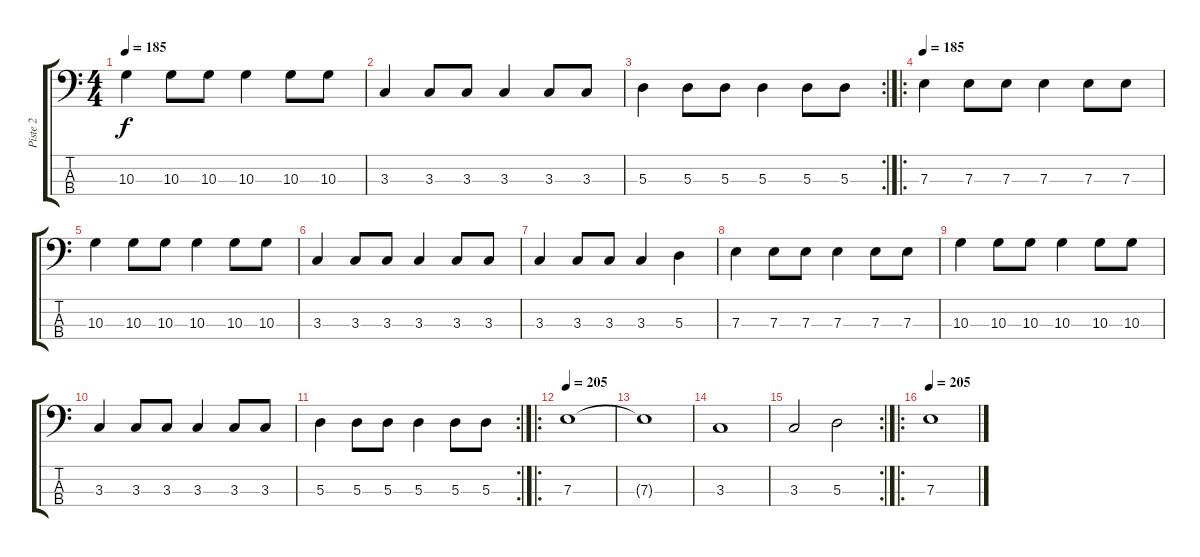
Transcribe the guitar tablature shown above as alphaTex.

\track ("Piste 2" "Piste 2") {instrument electricbassfinger}
\staff {score tabs}
\tuning (G2 D2 A1 E1) {hide}
\ts (4 4)
\tempo 185
\clef f4
\ks c
10.3.4{dy f} 10.3.8 10.3.8 10.3.4 10.3.8 10.3.8 |
3.3.4 3.3.8 3.3.8 3.3.4 3.3.8 3.3.8 |
\rc 2
5.3.4 5.3.8 5.3.8 5.3.4 5.3.8 5.3.8 |
\ro
\tempo 185
7.3.4 7.3.8 7.3.8 7.3.4 7.3.8 7.3.8 |
10.3.4 10.3.8 10.3.8 10.3.4 10.3.8 10.3.8 |
3.3.4 3.3.8 3.3.8 3.3.4 3.3.8 3.3.8 |
3.3.4 3.3.8 3.3.8 3.3.4 5.3.4 |
7.3.4 7.3.8 7.3.8 7.3.4 7.3.8 7.3.8 |
10.3.4 10.3.8 10.3.8 10.3.4 10.3.8 10.3.8 |
3.3.4 3.3.8 3.3.8 3.3.4 3.3.8 3.3.8 |
\rc 2
5.3.4 5.3.8 5.3.8 5.3.4 5.3.8 5.3.8 |
\ro
\tempo 205
7.3.1 |
7.3{t}.1 |
3.3.1 |
\rc 2
3.3.2 5.3.2 |
\ro
\tempo 205
7.3.1
